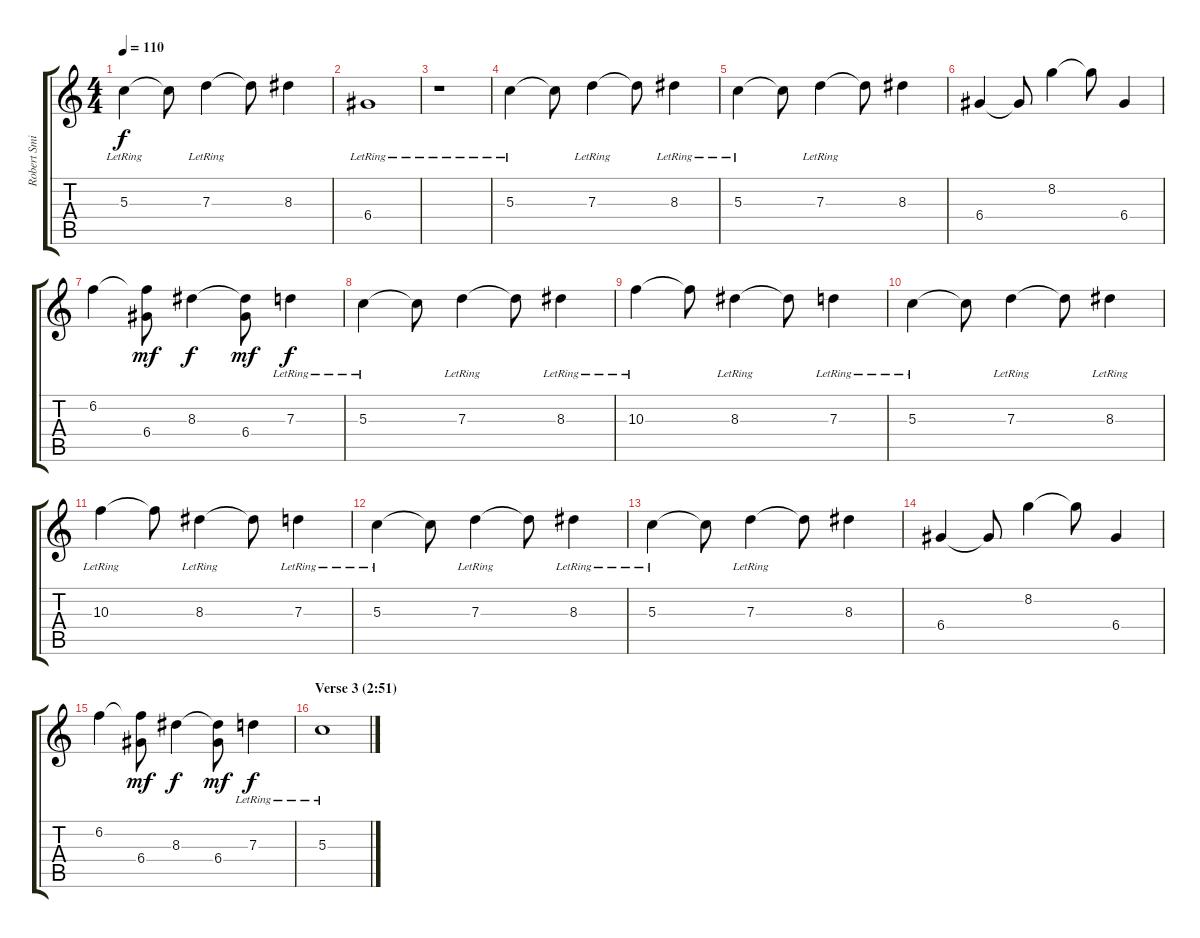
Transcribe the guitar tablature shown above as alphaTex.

\track ("Robert Smith (lead guitar)" "Robert Smi") {instrument overdrivenguitar}
\staff {score tabs}
\tuning (E4 B3 G3 D3 A2 E2) {hide}
\ts (4 4)
\tempo 110
\clef g2
\ks c
5.3{lr}.4{dy f} 5.3{t}.8 7.3{lr}.4 7.3{t}.8 8.3.4 |
6.4{lr}.1 |
r.1 |
5.3{lr}.4 5.3{t}.8 7.3{lr}.4 7.3{t}.8 8.3{lr}.4 |
5.3{lr}.4 5.3{t}.8 7.3{lr}.4 7.3{t}.8 8.3.4 |
6.4.4 6.4{t}.8 8.2.4 8.2{t}.8 6.4.4 |
6.2.4 (6.2{t} 6.4).8{dy mf} 8.3.4{dy f} (8.3{t} 6.4).8{dy mf} 7.3{lr}.4{dy f} |
5.3{lr}.4 5.3{t}.8 7.3{lr}.4 7.3{t}.8 8.3{lr}.4 |
10.3{lr}.4 10.3{t}.8 8.3{lr}.4 8.3{t}.8 7.3{lr}.4 |
5.3{lr}.4 5.3{t}.8 7.3{lr}.4 7.3{t}.8 8.3{lr}.4 |
10.3{lr}.4 10.3{t}.8 8.3{lr}.4 8.3{t}.8 7.3{lr}.4 |
5.3{lr}.4 5.3{t}.8 7.3{lr}.4 7.3{t}.8 8.3{lr}.4 |
5.3{lr}.4 5.3{t}.8 7.3{lr}.4 7.3{t}.8 8.3.4 |
6.4.4 6.4{t}.8 8.2.4 8.2{t}.8 6.4.4 |
6.2.4 (6.2{t} 6.4).8{dy mf} 8.3.4{dy f} (8.3{t} 6.4).8{dy mf} 7.3{lr}.4{dy f} |
\section ("" "Verse 3 (2:51)")
5.3{lr}.1
